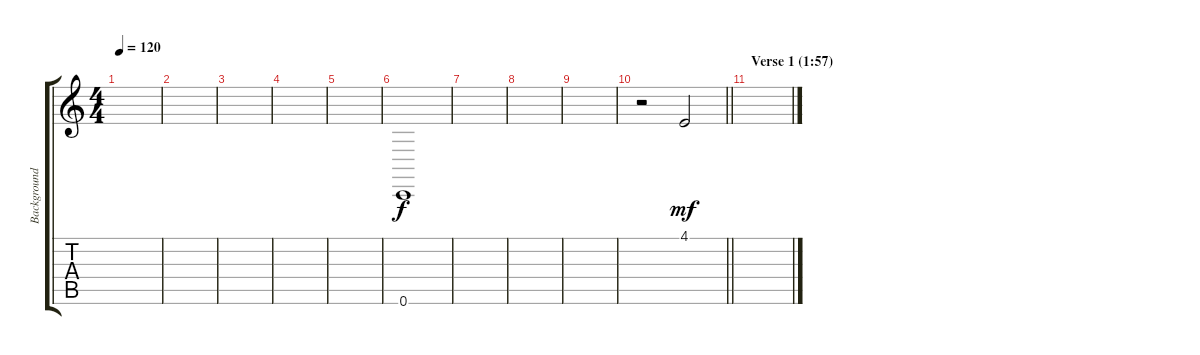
\track ("Background Drums" "Background") {instrument taikodrum}
\staff {score tabs}
\tuning (C4 G3 Eb3 Bb2 F2 C2) {hide}
\ts (4 4)
\tempo 120
\clef g2
\ks c
|
|
|
|
|
0.6.1{dy f} |
|
|
|
\barLineRight lightlight
r.2 4.1.2{dy mf instrument reversecymbal} |
\section ("" "Verse 1 (1:57)")
